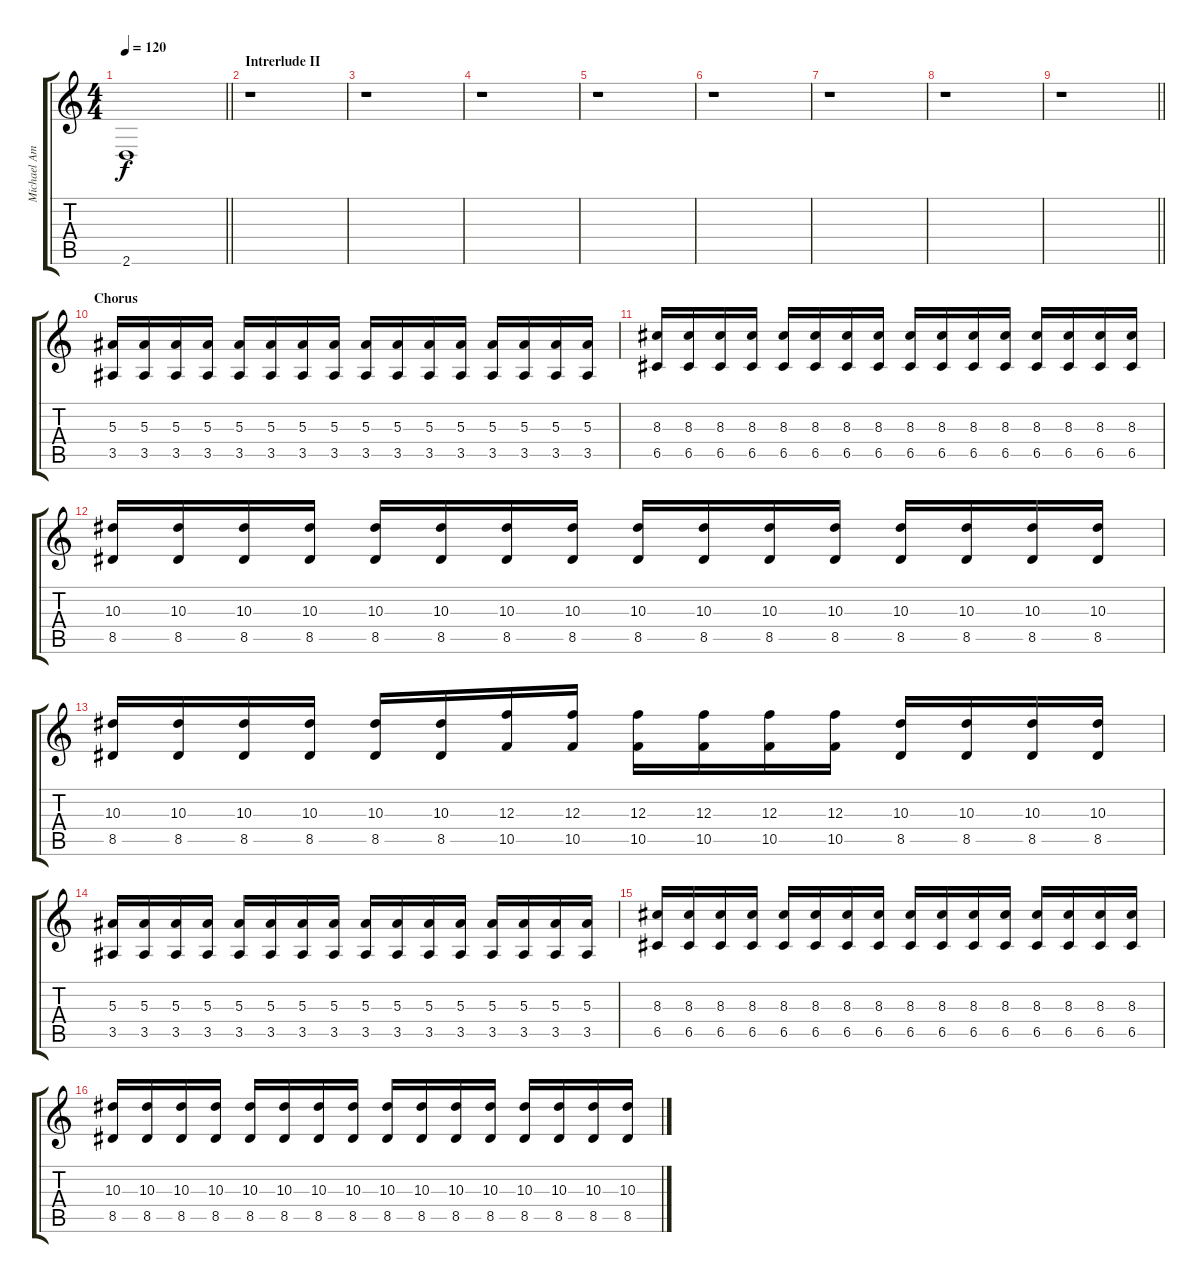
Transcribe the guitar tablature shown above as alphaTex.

\track ("Michael Amott (Rythm Guitar I)" "Michael Am") {instrument distortionguitar}
\staff {score tabs}
\tuning (D4 A3 F3 C3 G2 C2) {hide}
\ts (4 4)
\tempo 120
\clef g2
\barLineRight lightlight
\ks c
2.6{t}.1{dy f} |
\section ("" "Intrerlude II")
r.1 |
r.1 |
r.1 |
r.1 |
r.1 |
r.1 |
r.1 |
\barLineRight lightlight
r.1 |
\section ("" "Chorus")
(5.3 3.5).16{volume 12 balance 0 instrument distortionguitar} (5.3 3.5).16 (5.3 3.5).16 (5.3 3.5).16 (5.3 3.5).16 (5.3 3.5).16 (5.3 3.5).16 (5.3 3.5).16 (5.3 3.5).16 (5.3 3.5).16 (5.3 3.5).16 (5.3 3.5).16 (5.3 3.5).16 (5.3 3.5).16 (5.3 3.5).16 (5.3 3.5).16 |
(8.3 6.5).16 (8.3 6.5).16 (8.3 6.5).16 (8.3 6.5).16 (8.3 6.5).16 (8.3 6.5).16 (8.3 6.5).16 (8.3 6.5).16 (8.3 6.5).16 (8.3 6.5).16 (8.3 6.5).16 (8.3 6.5).16 (8.3 6.5).16 (8.3 6.5).16 (8.3 6.5).16 (8.3 6.5).16 |
(10.3 8.5).16 (10.3 8.5).16 (10.3 8.5).16 (10.3 8.5).16 (10.3 8.5).16 (10.3 8.5).16 (10.3 8.5).16 (10.3 8.5).16 (10.3 8.5).16 (10.3 8.5).16 (10.3 8.5).16 (10.3 8.5).16 (10.3 8.5).16 (10.3 8.5).16 (10.3 8.5).16 (10.3 8.5).16 |
(10.3 8.5).16 (10.3 8.5).16 (10.3 8.5).16 (10.3 8.5).16 (10.3 8.5).16 (10.3 8.5).16 (12.3 10.5).16 (12.3 10.5).16 (12.3 10.5).16 (12.3 10.5).16 (12.3 10.5).16 (12.3 10.5).16 (10.3 8.5).16 (10.3 8.5).16 (10.3 8.5).16 (10.3 8.5).16 |
(5.3 3.5).16 (5.3 3.5).16 (5.3 3.5).16 (5.3 3.5).16 (5.3 3.5).16 (5.3 3.5).16 (5.3 3.5).16 (5.3 3.5).16 (5.3 3.5).16 (5.3 3.5).16 (5.3 3.5).16 (5.3 3.5).16 (5.3 3.5).16 (5.3 3.5).16 (5.3 3.5).16 (5.3 3.5).16 |
(8.3 6.5).16 (8.3 6.5).16 (8.3 6.5).16 (8.3 6.5).16 (8.3 6.5).16 (8.3 6.5).16 (8.3 6.5).16 (8.3 6.5).16 (8.3 6.5).16 (8.3 6.5).16 (8.3 6.5).16 (8.3 6.5).16 (8.3 6.5).16 (8.3 6.5).16 (8.3 6.5).16 (8.3 6.5).16 |
(10.3 8.5).16 (10.3 8.5).16 (10.3 8.5).16 (10.3 8.5).16 (10.3 8.5).16 (10.3 8.5).16 (10.3 8.5).16 (10.3 8.5).16 (10.3 8.5).16 (10.3 8.5).16 (10.3 8.5).16 (10.3 8.5).16 (10.3 8.5).16 (10.3 8.5).16 (10.3 8.5).16 (10.3 8.5).16
